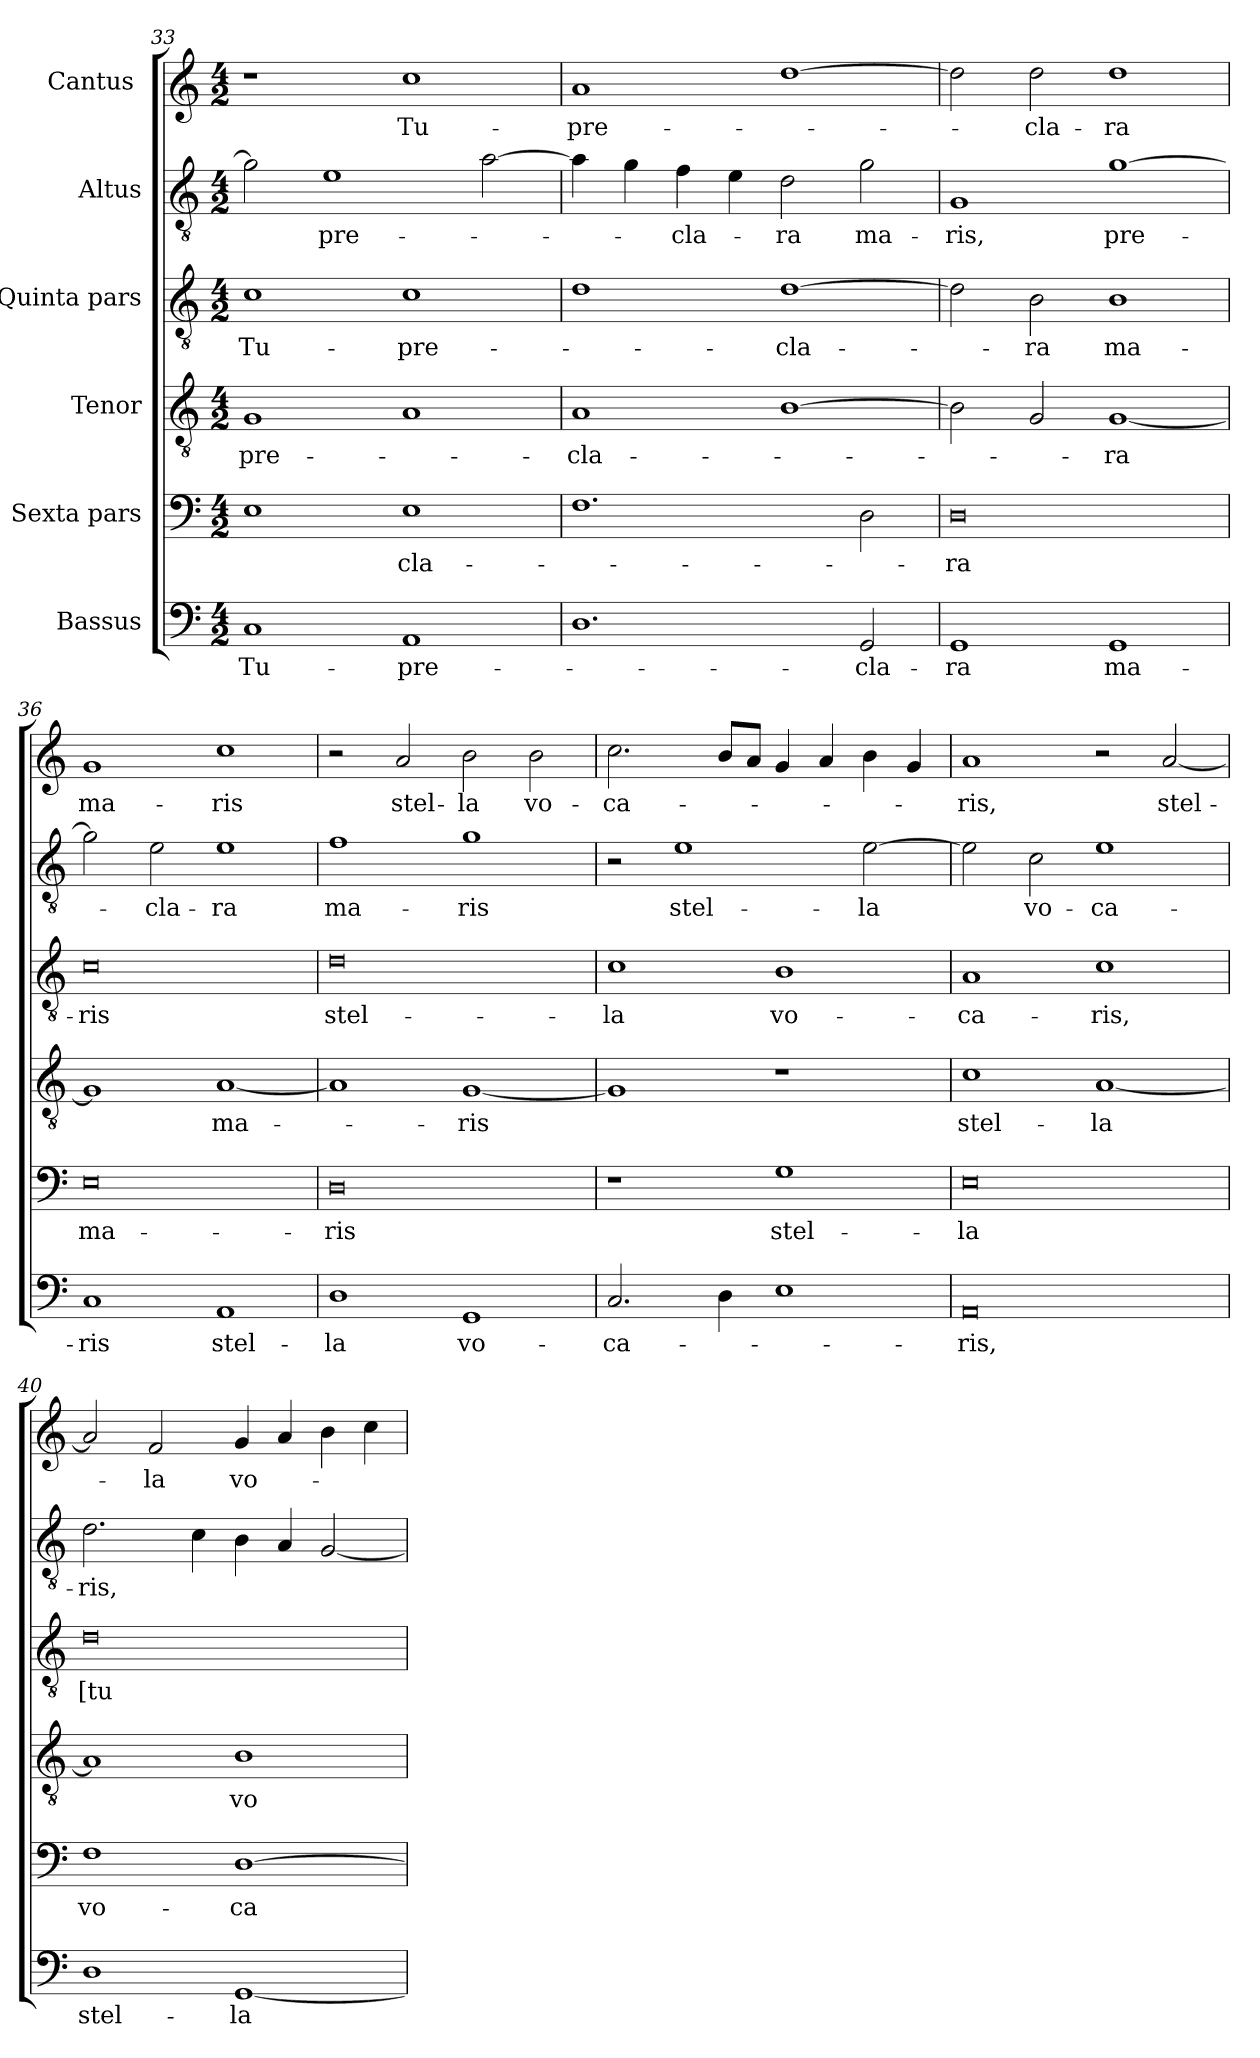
**kern	**text	**kern	**text	**kern	**text	**kern	**text	**kern	**text	**kern	**text
*part6	*part6	*part5	*part5	*part4	*part4	*part3	*part3	*part2	*part2	*part1	*part1
*staff6	*staff6	*staff5	*staff5	*staff4	*staff4	*staff3	*staff3	*staff2	*staff2	*staff1	*staff1
*I"Bassus	*	*I"Sexta pars	*	*I"Tenor	*	*I"Quinta pars	*	*I"Altus	*	*I"Cantus 	*
*clefF4	*	*clefF4	*	*clefGv2	*	*clefGv2	*	*clefGv2	*	*clefG2	*
*k[]	*	*k[]	*	*k[]	*	*k[]	*	*k[]	*	*k[]	*
*M4/2	*	*M4/2	*	*M4/2	*	*M4/2	*	*M4/2	*	*M4/2	*
=33	=33	=33	=33	=33	=33	=33	=33	=33	=33	=33	=33
1C/	Tu-	1E\	.	1G/	pre-	1c\	Tu-	2g\]	.	1r	.
.	.	.	.	.	.	.	.	1e\	pre-	.	.
1AA/	pre-	1E\	-cla-	1A/	.	1c\	pre-	.	.	1cc\	Tu-
.	.	.	.	.	.	.	.	[2a\	.	.	.
=34	=34	=34	=34	=34	=34	=34	=34	=34	=34	=34	=34
1.D\	.	1.F\	.	1A/	-cla-	1d\	.	4a\]	.	1a/	pre-
.	.	.	.	.	.	.	.	4g\	.	.	.
.	.	.	.	.	.	.	.	4f\	-cla-	.	.
.	.	.	.	.	.	.	.	4e\	.	.	.
.	.	.	.	[1B\	.	[1d\	-cla-	2d\	-ra	[1dd\	.
2GG/	-cla-	2D\	.	.	.	.	.	2g\	ma-	.	.
=35	=35	=35	=35	=35	=35	=35	=35	=35	=35	=35	=35
1GG/	-ra	0D\	-ra	2B\]	.	2d\]	.	1G/	-ris,	2dd\]	.
.	.	.	.	2G/	.	2B\	-ra	.	.	2dd\	-cla-
1GG/	ma-	.	.	[1G/	-ra	1B\	ma-	[1g\	pre-	1dd\	-ra
=36	=36	=36	=36	=36	=36	=36	=36	=36	=36	=36	=36
1C/	-ris	0E\	ma-	1G/]	.	0c\	-ris	2g\]	.	1g/	ma-
.	.	.	.	.	.	.	.	2e\	-cla-	.	.
1AA/	stel-	.	.	[1A/	ma-	.	.	1e\	-ra	1cc\	-ris
=37	=37	=37	=37	=37	=37	=37	=37	=37	=37	=37	=37
1D\	-la	0D\	-ris	1A/]	.	0d\	stel-	1f\	ma-	2r	.
.	.	.	.	.	.	.	.	.	.	2a/	stel-
1GG/	vo-	.	.	[1G/	-ris	.	.	1g\	-ris	2b\	-la
.	.	.	.	.	.	.	.	.	.	2b\	vo-
=38	=38	=38	=38	=38	=38	=38	=38	=38	=38	=38	=38
2.C/	-ca-	1r	.	1G/]	.	1c\	-la	2r	.	2.cc\	-ca-
.	.	.	.	.	.	.	.	1e\	stel-	.	.
4D\	.	.	.	.	.	.	.	.	.	8b/L	.
.	.	.	.	.	.	.	.	.	.	8a/J	.
1E\	.	1G\	stel-	1r	.	1B\	vo-	.	.	4g/	.
.	.	.	.	.	.	.	.	.	.	4a/	.
.	.	.	.	.	.	.	.	[2e\	-la	4b\	.
.	.	.	.	.	.	.	.	.	.	4g/	.
=39	=39	=39	=39	=39	=39	=39	=39	=39	=39	=39	=39
0AA/	-ris,	0E\	-la	1c\	stel-	1A/	-ca-	2e\]	.	1a/	-ris,
.	.	.	.	.	.	.	.	2c\	vo-	.	.
.	.	.	.	[1A/	-la	1c\	-ris,	1e\	-ca-	2r	.
.	.	.	.	.	.	.	.	.	.	[2a/	stel-
=40	=40	=40	=40	=40	=40	=40	=40	=40	=40	=40	=40
1D\	stel-	1F\	vo-	1A/]	.	0d\	[tu-	2.d\	-ris,	2a/]	.
.	.	.	.	.	.	.	.	.	.	2f/	-la
.	.	.	.	.	.	.	.	4c\	.	.	.
[1GG/	-la	[1D\	-ca-	1B\	vo-	.	.	4B\	.	4g/	vo-
.	.	.	.	.	.	.	.	4A/	.	4a/	.
.	.	.	.	.	.	.	.	[2G/	.	4b\	.
.	.	.	.	.	.	.	.	.	.	4cc\	.
=	=	=	=	=	=	=	=	=	=	=	=
*-	*-	*-	*-	*-	*-	*-	*-	*-	*-	*-	*-
